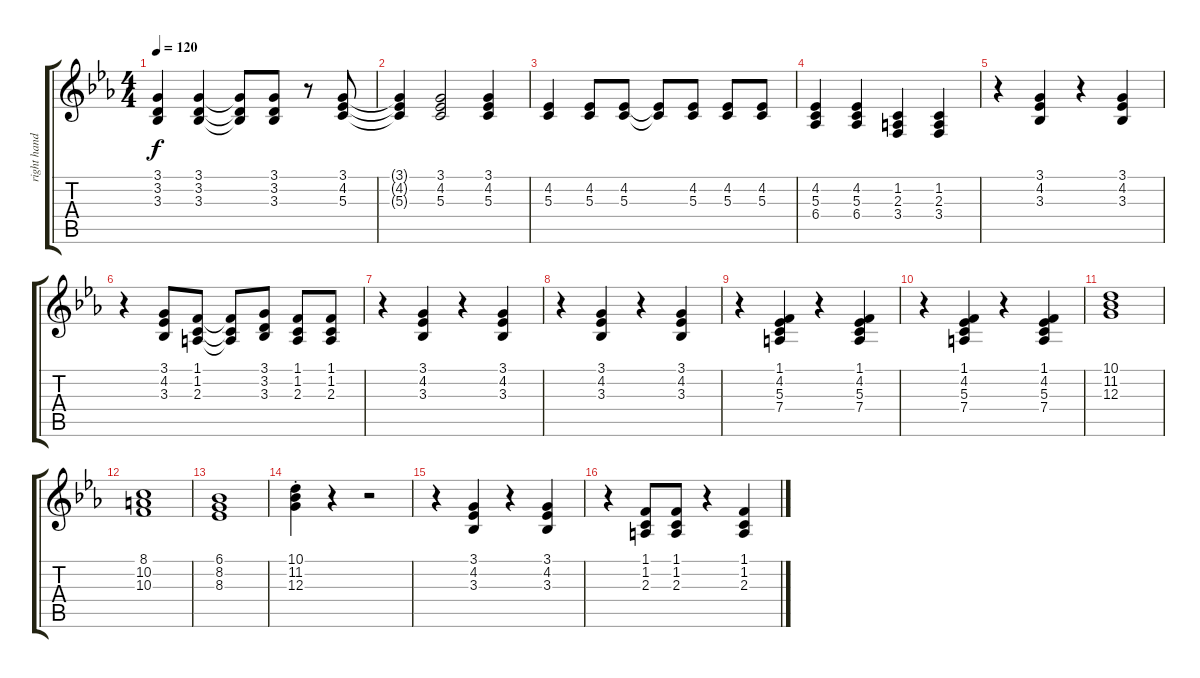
\track ("right hand piano 1" "right hand") {instrument honkytonkpiano}
\staff {score tabs}
\tuning (E4 B3 G3 D3 A2 E2) {hide}
\ts (4 4)
\tempo 120
\clef g2
\ks eb
(3.1{t} 3.2{t} 3.3{t}).4{dy f} (3.1 3.2 3.3).4 (3.1{t} 3.2{t} 3.3{t}).8 (3.1 3.2 3.3).8 r.8 (3.1 4.2 5.3).8 |
(3.1{t} 4.2{t} 5.3{t}).4 (3.1 4.2 5.3).2 (3.1 4.2 5.3).4 |
(4.2 5.3).4 (4.2 5.3).8 (4.2 5.3).8 (4.2{t} 5.3{t}).8 (4.2 5.3).8 (4.2 5.3).8 (4.2 5.3).8 |
(4.2 5.3 6.4).4 (4.2 5.3 6.4).4 (1.2 2.3 3.4).4 (1.2 2.3 3.4).4 |
r.4 (3.1 4.2 3.3).4 r.4 (3.1 4.2 3.3).4 |
r.4 (3.1 4.2 3.3).8 (1.1 1.2 2.3).8 (1.1{t} 1.2{t} 2.3{t}).8 (3.1 3.2 3.3).8 (1.1 1.2 2.3).8 (1.1 1.2 2.3).8 |
r.4 (3.1 4.2 3.3).4 r.4 (3.1 4.2 3.3).4 |
r.4 (3.1 4.2 3.3).4 r.4 (3.1 4.2 3.3).4 |
r.4 (1.1 4.2 5.3 7.4).4 r.4 (1.1 4.2 5.3 7.4).4 |
r.4 (1.1 4.2 5.3 7.4).4 r.4 (1.1 4.2 5.3 7.4).4 |
(10.1 11.2 12.3).1 |
(8.1 10.2 10.3).1 |
(6.1 8.2 8.3).1 |
(10.1{st} 11.2{st} 12.3{st}).4 r.4 r.2 |
r.4 (3.1 4.2 3.3).4 r.4 (3.1 4.2 3.3).4 |
r.4 (1.1 1.2 2.3).8 (1.1 1.2 2.3).8 r.4 (1.1 1.2 2.3).4
